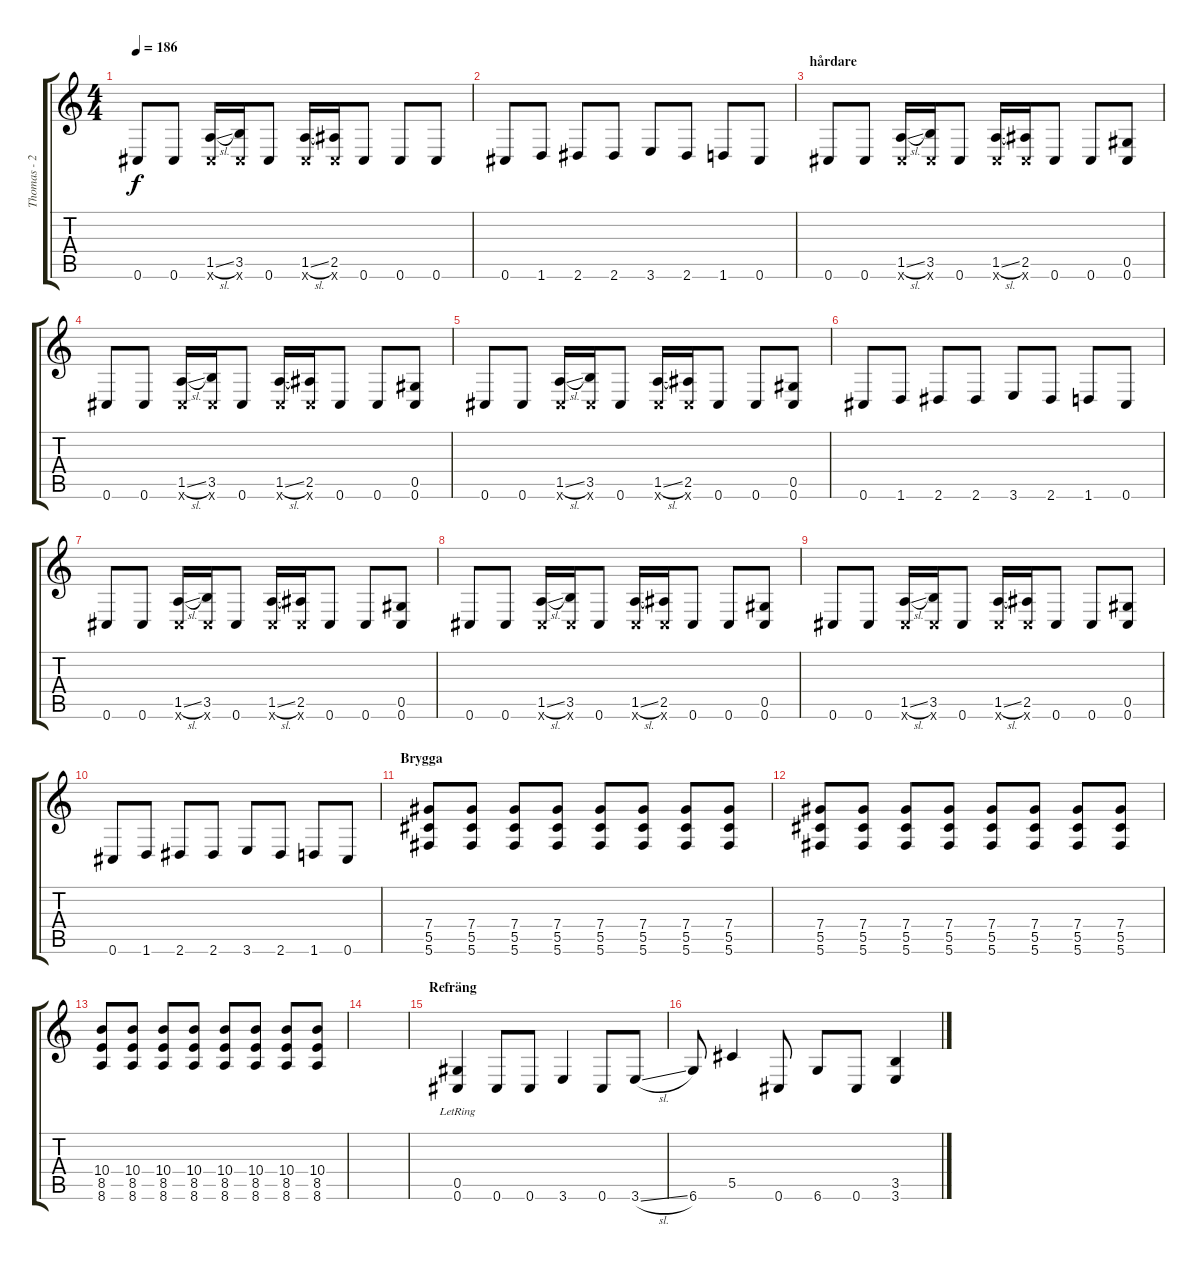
\track ("Thomas - 2" "Thomas - 2") {instrument distortionguitar}
\staff {score tabs}
\tuning (Eb4 Bb3 Gb3 Db3 Ab2 Db2) {hide}
\ts (4 4)
\tempo 186
\clef g2
\ks c
0.6.8{dy f} 0.6.8 (1.5{sl} 0.6{x}).16 (3.5 0.6{x}).16 0.6.8 (1.5{sl} 0.6{x}).16 (2.5 0.6{x}).16 0.6.8 0.6.8 0.6.8 |
0.6.8 1.6.8 2.6.8 2.6.8 3.6.8 2.6.8 1.6.8 0.6.8 |
\section ("" "hårdare")
0.6.8 0.6.8 (1.5{sl} 0.6{x}).16 (3.5 0.6{x}).16 0.6.8 (1.5{sl} 0.6{x}).16 (2.5 0.6{x}).16 0.6.8 0.6.8 (0.5 0.6).8 |
0.6.8 0.6.8 (1.5{sl} 0.6{x}).16 (3.5 0.6{x}).16 0.6.8 (1.5{sl} 0.6{x}).16 (2.5 0.6{x}).16 0.6.8 0.6.8 (0.5 0.6).8 |
0.6.8 0.6.8 (1.5{sl} 0.6{x}).16 (3.5 0.6{x}).16 0.6.8 (1.5{sl} 0.6{x}).16 (2.5 0.6{x}).16 0.6.8 0.6.8 (0.5 0.6).8 |
0.6.8 1.6.8 2.6.8 2.6.8 3.6.8 2.6.8 1.6.8 0.6.8 |
0.6.8 0.6.8 (1.5{sl} 0.6{x}).16 (3.5 0.6{x}).16 0.6.8 (1.5{sl} 0.6{x}).16 (2.5 0.6{x}).16 0.6.8 0.6.8 (0.5 0.6).8 |
0.6.8 0.6.8 (1.5{sl} 0.6{x}).16 (3.5 0.6{x}).16 0.6.8 (1.5{sl} 0.6{x}).16 (2.5 0.6{x}).16 0.6.8 0.6.8 (0.5 0.6).8 |
0.6.8 0.6.8 (1.5{sl} 0.6{x}).16 (3.5 0.6{x}).16 0.6.8 (1.5{sl} 0.6{x}).16 (2.5 0.6{x}).16 0.6.8 0.6.8 (0.5 0.6).8 |
0.6.8 1.6.8 2.6.8 2.6.8 3.6.8 2.6.8 1.6.8 0.6.8 |
\section ("" "Brygga")
(7.4 5.5 5.6).8 (7.4 5.5 5.6).8 (7.4 5.5 5.6).8 (7.4 5.5 5.6).8 (7.4 5.5 5.6).8 (7.4 5.5 5.6).8 (7.4 5.5 5.6).8 (7.4 5.5 5.6).8 |
(7.4 5.5 5.6).8 (7.4 5.5 5.6).8 (7.4 5.5 5.6).8 (7.4 5.5 5.6).8 (7.4 5.5 5.6).8 (7.4 5.5 5.6).8 (7.4 5.5 5.6).8 (7.4 5.5 5.6).8 |
(10.4 8.5 8.6).8 (10.4 8.5 8.6).8 (10.4 8.5 8.6).8 (10.4 8.5 8.6).8 (10.4 8.5 8.6).8 (10.4 8.5 8.6).8 (10.4 8.5 8.6).8 (10.4 8.5 8.6).8 |
|
\section ("" "Refräng")
(0.5 0.6{lr}).4 0.6.8 0.6.8 3.6.4 0.6.8 3.6{sl}.8 |
6.6.8 5.5.4 0.6.8 6.6.8 0.6.8 (3.5 3.6).4
